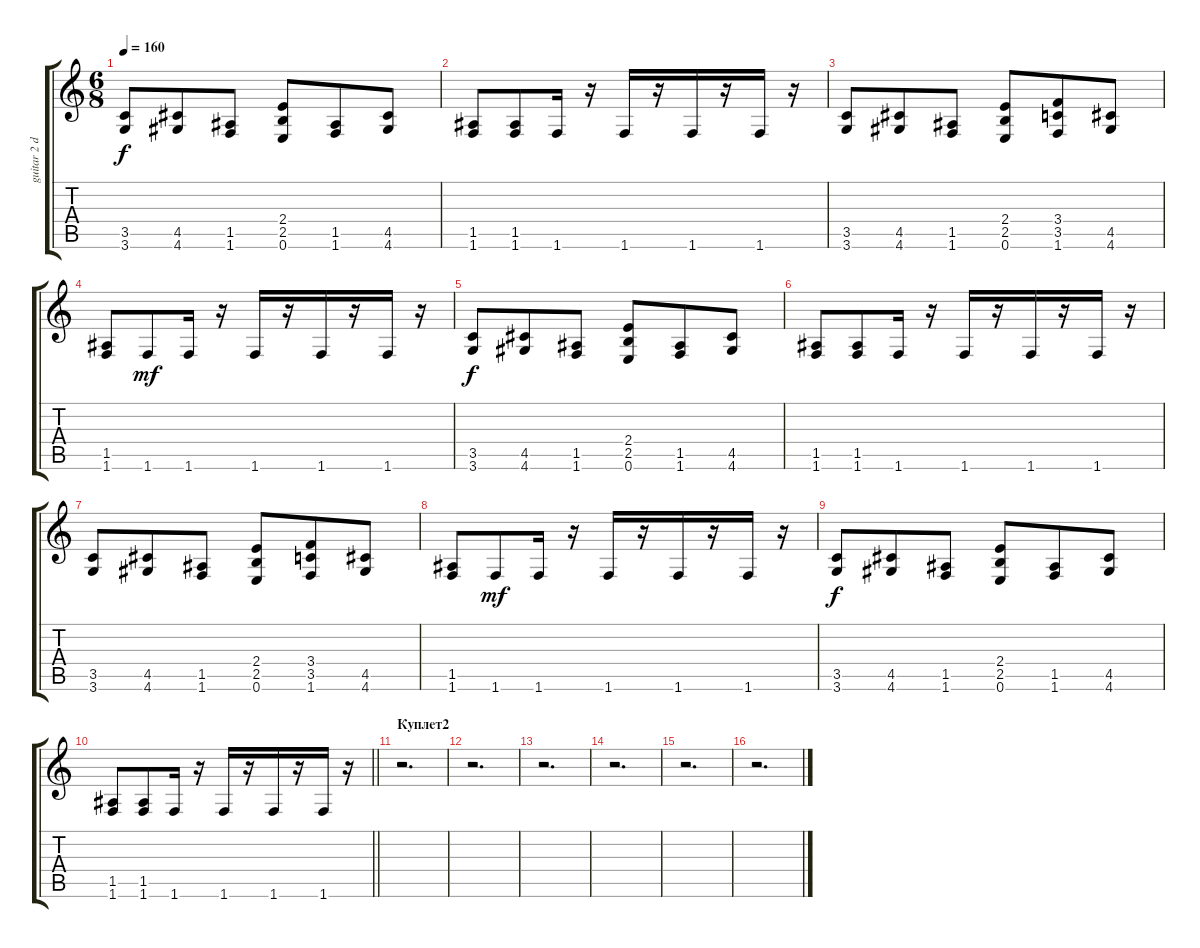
\track ("guitar 2 double" "guitar 2 d") {instrument distortionguitar}
\staff {score tabs}
\tuning (E4 B3 G3 D3 A2 E2) {hide}
\ts (6 8)
\tempo 160
\clef g2
\ks c
(3.5 3.6).8{dy f} (4.5 4.6).8 (1.5 1.6).8 (2.4 2.5 0.6).8 (1.5 1.6).8 (4.5 4.6).8 |
(1.5 1.6).8 (1.5 1.6).8 1.6.16 r.16 1.6.16 r.16 1.6.16 r.16 1.6.16 r.16 |
(3.5 3.6).8 (4.5 4.6).8 (1.5 1.6).8 (2.4 2.5 0.6).8 (3.4 3.5 1.6).8 (4.5 4.6).8 |
(1.5 1.6).8 1.6.8{dy mf} 1.6.16 r.16 1.6.16 r.16 1.6.16 r.16 1.6.16 r.16 |
(3.5 3.6).8{dy f} (4.5 4.6).8 (1.5 1.6).8 (2.4 2.5 0.6).8 (1.5 1.6).8 (4.5 4.6).8 |
(1.5 1.6).8 (1.5 1.6).8 1.6.16 r.16 1.6.16 r.16 1.6.16 r.16 1.6.16 r.16 |
(3.5 3.6).8 (4.5 4.6).8 (1.5 1.6).8 (2.4 2.5 0.6).8 (3.4 3.5 1.6).8 (4.5 4.6).8 |
(1.5 1.6).8 1.6.8{dy mf} 1.6.16 r.16 1.6.16 r.16 1.6.16 r.16 1.6.16 r.16 |
(3.5 3.6).8{dy f} (4.5 4.6).8 (1.5 1.6).8 (2.4 2.5 0.6).8 (1.5 1.6).8 (4.5 4.6).8 |
\barLineRight lightlight
(1.5 1.6).8 (1.5 1.6).8 1.6.16 r.16 1.6.16 r.16 1.6.16 r.16 1.6.16 r.16 |
\section ("" "Куплет2")
r.2{d} |
r.2{d} |
r.2{d} |
r.2{d} |
r.2{d} |
r.2{d}
